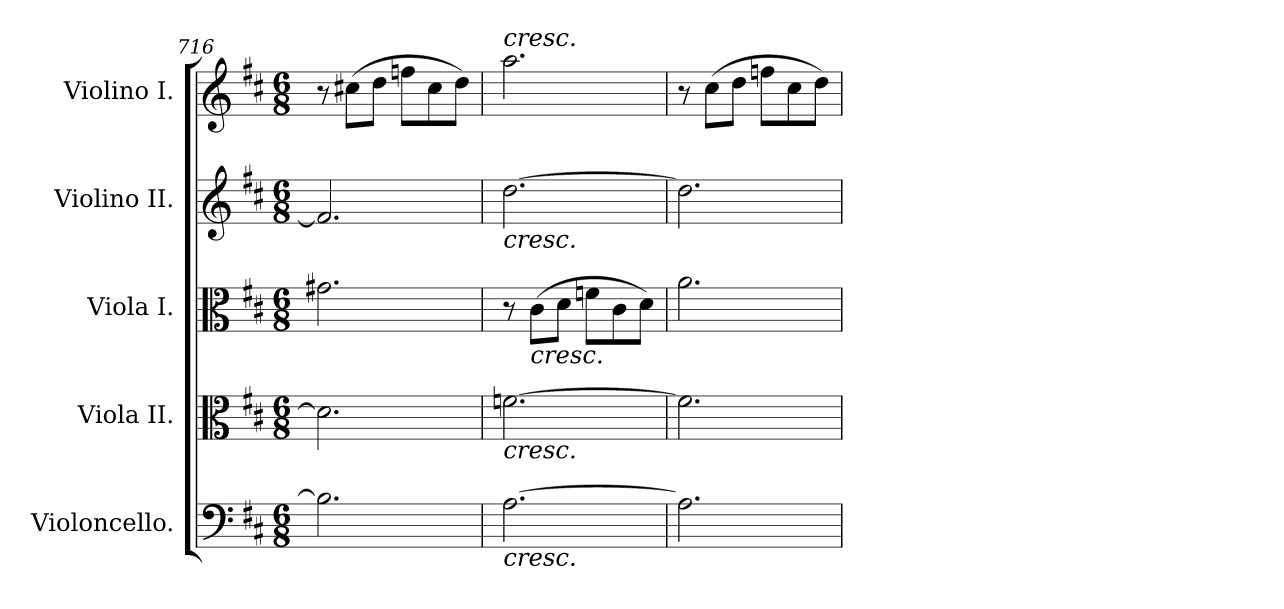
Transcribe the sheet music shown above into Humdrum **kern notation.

**kern	**kern	**kern	**kern	**kern
*part5	*part4	*part3	*part2	*part1
*staff5	*staff4	*staff3	*staff2	*staff1
*I"Violoncello.	*I"Viola II.	*I"Viola I.	*I"Violino II.	*I"Violino I.
*I'Vc	*I'Vla	*I'Vla	*I'Vln	*I'Vln
*clefF4	*clefC3	*clefC3	*clefG2	*clefG2
*k[f#c#]	*k[f#c#]	*k[f#c#]	*k[f#c#]	*k[f#c#]
*M6/8	*M6/8	*M6/8	*M6/8	*M6/8
=716	=716	=716	=716	=716
2.B-\]	2.d\]	2.g#X\	2.f/]	8r
.	.	.	.	(>8cc#X\L
.	.	.	.	8dd\J
.	.	.	.	8ffn\L
.	.	.	.	8cc#\
.	.	.	.	8dd\J)
=717	=717	=717	=717	=717
!	!	!	!	!LO:TX:a:i:t=cresc.
!	!	!	!LO:TX:b:i:t=cresc.	!
!	!LO:TX:b:i:t=cresc.	!	!	!
!LO:TX:b:i:t=cresc.	!	!	!	!
[2.A\	[2.fn\	8r	[2.dd\	2.aa\
!	!	!LO:TX:b:i:t=cresc.	!	!
.	.	(>8c#\L	.	.
.	.	8d\J	.	.
.	.	8fn\L	.	.
.	.	8c#\	.	.
.	.	8d\J)	.	.
=718	=718	=718	=718	=718
2.A\]	2.f\]	2.a\	2.dd\]	8r
.	.	.	.	(>8cc#\L
.	.	.	.	8dd\J
.	.	.	.	8ffn\L
.	.	.	.	8cc#\
.	.	.	.	8dd\J)
=	=	=	=	=
*-	*-	*-	*-	*-
